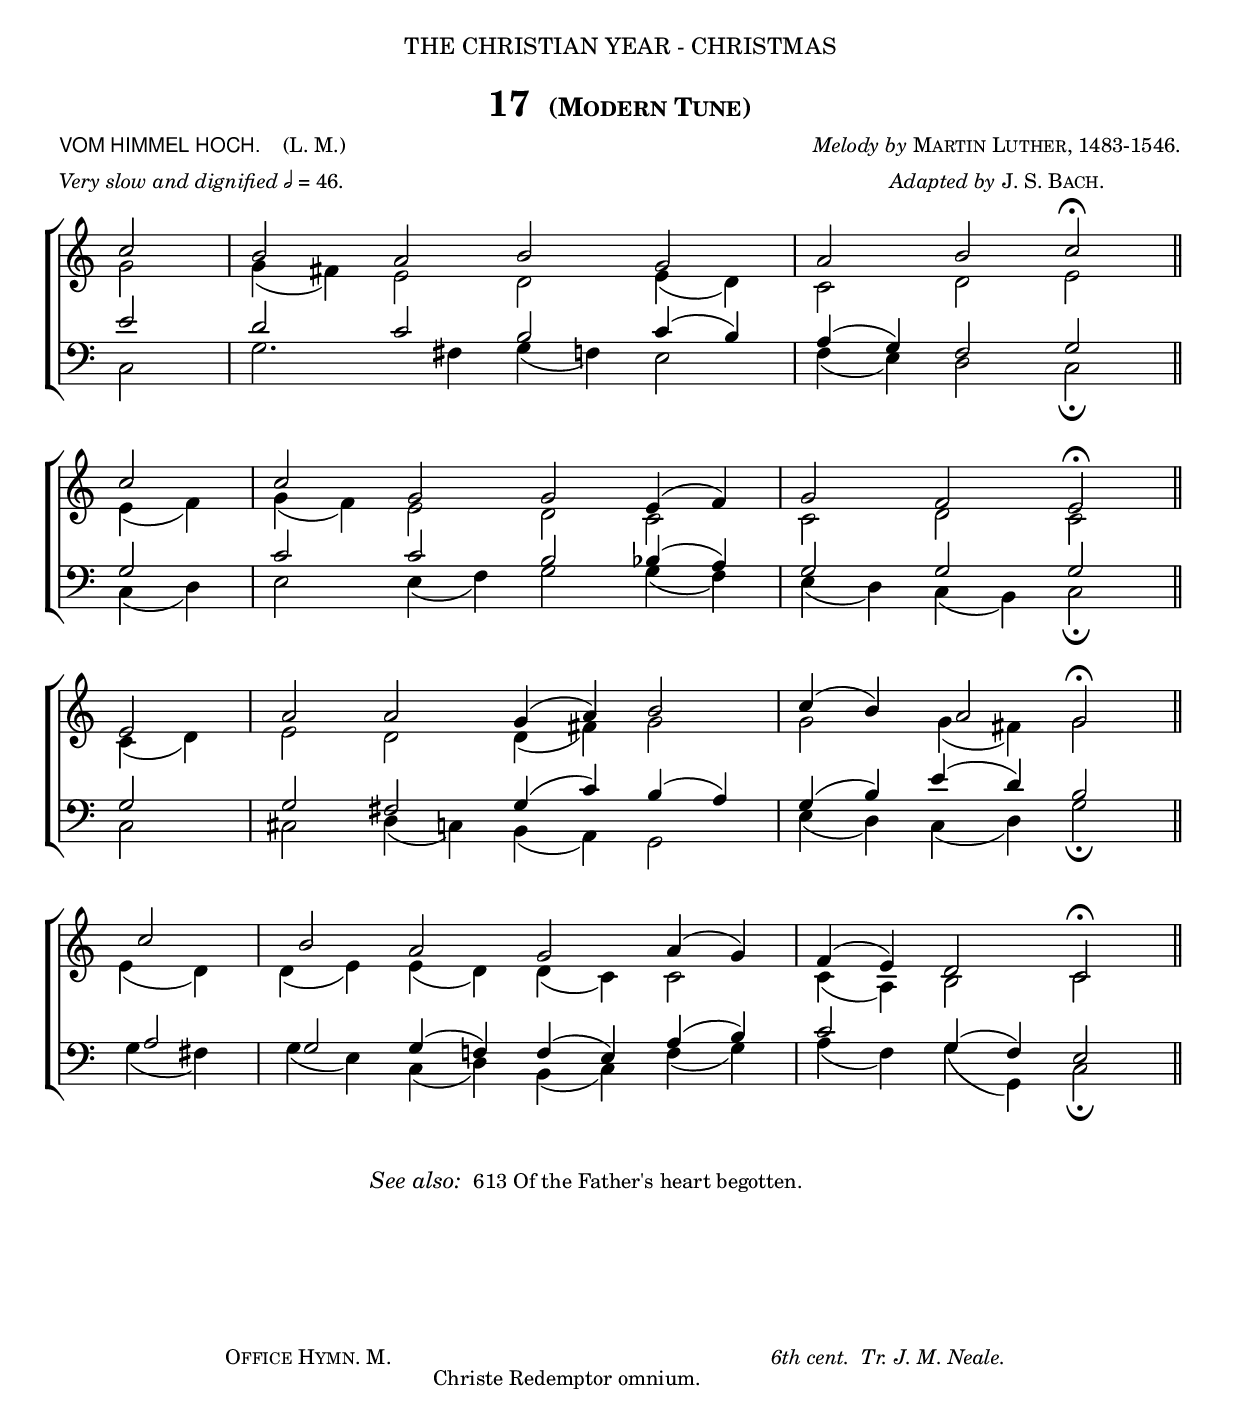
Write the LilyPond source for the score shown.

%%%% 055.png
%%% Hymn 17Mod Vom Himmel Hoch
%%% Version 4

\version "2.10.19"

\header {
  dedication = \markup { \center-align { "THE CHRISTIAN YEAR - CHRISTMAS"
		\hspace #0.1 }}	
  title = \markup { "17 " \large \smallCaps "(Modern Tune)"}
 
  meter = \markup { \small { \column { \line { \sans "VOM HIMMEL HOCH." \hspace #1 \roman " (L. M.)" } 
                            \line { { \italic "Very slow and dignified" \fontsize #-5 \general-align #Y #DOWN \note #"2" #1 "= 46." } } }} }
 
			    arranger = \markup { \small { \center-align { 
		 \line { \italic "Melody by" \smallCaps "Martin Luther, 1483-1546." }
				 \line { \italic "Adapted by" \smallCaps "J. S. Bach." } }} }
 
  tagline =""
}

%%% SATB voices

global = {
  \time 4/2 
  \key c \major
  \set Staff.midiInstrument = "church organ" 
}

soprano = \relative c' {
  \partial 2 c'2 | b2 a2  b2 g2 | a2 b2  c2^\fermata  \bar "||" \break
  c2 | c2 g2  g2 e4( f4) | g2 f2  e2^\fermata \bar "||" \break
  e2 | a2 a2  g4( a4) b2 | c4( b4) \once \override NoteColumn #'force-hshift = #1.8 a2 
      g2^\fermata \bar "||" \break
  \once \override NoteColumn #'force-hshift = #1.4 c2 | 
      \once \override NoteColumn #'force-hshift = #1.4 b2 
      a2  g2 a4( g4) | f4( e4) d2  c2^\fermata \bar "||" 
}

alto = \relative c' {
  \partial 2 g'2 | g4( fis4) e2  d2 e4( d4) | c2 d2  e2 \bar "||"
  e4( f4) | g4( f4) e2  d2 c2 | c2 d2 c2 \bar "||"
  c4( d4) | e2 d2  d4( fis4) g2 | g2 g4( fis4)  g2 \bar "||"
  e4( d4) | d4( e4) e4( d4)  d4( c4) c2 | c4( a4) b2  c2 \bar "||"
}

tenor = \relative c { \clef bass
  \partial 2 e'2 | d2 c2  b2 c4( b4) | a4( g4) f2 g2 \bar "||"
  g2 | c2 c2  b2 bes4( a4) | g2 g2  g2 \bar "||"
  g2 | g2 fis2  g4( c4) b4( a4) | g4( b4) e4( d4)  b2 \bar "||"
  \once \override NoteColumn #'force-hshift = #1.8 a2 | 
      \once \override NoteColumn #'force-hshift = #1.8 g2 
      g4( f!4) f4( e4) a4( b4) | c2 g4( f4)  e2 \bar "||"
}

bass = \relative c { \clef bass
  \partial 2 c2 | g'2. fis4 g4( f4) e2 | f4( e4) d2 c2_\fermata \bar "||"
  c4( d4) | e2 e4( f4)  g2 g4( f4) | e4( d4) c4( b4)  c2_\fermata \bar "||"
  c2 | cis2 d4( c4)  b4( a4) g2 | e'4( d4) c4( d4)  g2_\fermata \bar "||"
  g4( fis4) | g4( e4) c4( d4)  b4( c4) f4( g4) | a4( f4) g4( g,4)  c2_\fermata \bar "||"
}

#(ly:set-option 'point-and-click #f)

\paper {
 #(set-paper-size "a4")
%% annotate-spacing = ##t
 print-page-number = ##f
 ragged-last-bottom = ##t
 ragged-bottom = ##t
}

\book{

\score{
\new ChoirStaff	
 <<

	\context Staff = upper 
	      << 
	\context Voice = sopranos { \voiceOne \global \soprano }
	\context Voice = altos {\voiceTwo \global \alto }
	      >>
 
	\context Staff = lower 
	       <<
	\context Voice = tenors { \voiceOne \global \tenor }
	\context Voice = basses { \voiceTwo \global \bass }
		>> 
			 

 >>
\layout {
	indent=0
%%		\context { \Score timing = ##f }
	\context { \Score \remove "Bar_number_engraver" }
	\context { \Staff \remove "Time_signature_engraver" }
	\context { \Score \remove "Mark_engraver" }
        \context { \Staff \consists "Mark_engraver" }
	}
	
\midi { 
 \context {
 \Score 
 tempoWholesPerMinute = #(ly:make-moment 46 2)
 }
 }
	
} %%score bracket


%%% Hymn note

\markup { \hspace #30 \italic "See also: " \small "613 Of the Father's heart begotten." }


%%fake score block to occupy space and force a pagebreak.  Can't think of a better way of doing this.
\score{
	{s4 }
\header { breakbefore = ##f piece = ##f opus = ##f tagline = ##f }
\layout{	
	\context { \Staff
		\remove Time_signature_engraver
		\remove Key_engraver
		\remove Clef_engraver
		\remove Staff_symbol_engraver
}}}


%%% Lyric titles

\markup { \small { \hspace #16 \smallCaps "Office Hymn. M." \hspace #36   \italic "6th cent.  Tr. J. M. Neale." } } 

\markup { \hspace #36 \small "Christe Redemptor omnium."  }


%%% Lyrics

\markup { \hspace #30   %%% add space as necc. to center the column
	       \column { %%% super column for entire block of lyrics
		       \column { %%% verse 1 column
	                  \line { \hspace #2.2 \column { \lower #2.4 \fontsize #8 "J" }   %%Drop Cap goes here
				  \hspace #-1    %% adjust this if other letters are too far from Drop Cap
				  \column  { \raise #0.0 "ESU, the Father's only Son,"  "  Whose death for all redemption won;"  } }          
	                  \line {  \hspace #2.5  %%adjust hspace until this line left edge is flush with Drop Cap
				   \lower  #1.56  %%adjust this until the line spacing looks right
				   \column {   
                                            "Before the worlds, of God most high"
					    "Begotten all ineffably:"
			  		}}
			       
			           } %% finish verse 1
	                \hspace #1
           		\line { "2  "
			   \column {	     
				   "The Father's light and splendour thou,"
				   "Their endless hope to thee that bow;"
				   "Accept the prayers and praise to-day"
				   "That through the world thy servants pay."
			}}
		       \hspace #1 
           		\line { "3  "
			  \column {	     
				  "Salvation's author, call to mind"
				  "How, taking form of humankind,"
				  "Born of a Virgin undefiled,"
				  "Thou in man's flesh becam'st a child."
			}}
			\hspace #1 
           		\line { "4  "
			  \column {	     
				  "Thus testifies the present day,"
				  "Through every year in long array,"
				  "That thou, salvation's source alone,"
				  "Proceededst from the Father's throne."
			}}
			\hspace #1 
           		\line { "5  "
			  \column {	     
				  "Whence sky, and stars, and sea's abyss,"
				  "And earth, and all that therein is,"
				  "Shall still, with laud and carol meet,"
				  "The Author of thine advent greet."
			}}
			\hspace #1 
           		\line { "6  "
			  \column {	     
				  "And we who, by thy precious blood"
				  "From sin redeemed, are marked for God,"
				  "On this the day that saw thy birth,"
				  "Sing the new song of ransomed earth:"
			}}
	   	       \hspace #1 
           		\line { "7. "
			  \column {	     
				  "For that thine advent glory be,"
				  "O Jesu, virgin-born, to thee;"
				  "With Father, and with Holy Ghost,"
				  "From men and from the heavenly host.     Amen."
			}}
	       }	   
	  			   
} %%% end lyrics markup


%%% Amen score block

\score{
 \new ChoirStaff
 <<
 \context Staff = upper \with { fontSize = #-3 \override StaffSymbol #'staff-space = #(magstep -2)} 
	 << 
	\context Voice = "sopranos" { \relative c' { \global
	 \voiceOne f1 e1 \bar "||" }}
	\context Voice = "altos" { \relative c' { \global
	 \voiceTwo c1 c1 \bar "||" }}
	 >>
			 
	\context Lyrics \lyricsto "altos" { \override LyricText #'font-size = #-1 A -- men. }
	
	\context Staff = lower \with { fontSize = #-3 \override StaffSymbol #'staff-space = #(magstep -2)} 
	 <<
	\context Voice = "tenors" { \relative c { \global \clef bass
	 \voiceThree a'1 g1 \bar "||" }}
	\context Voice = "basses" { \relative c { \global \clef bass 
	 \voiceFour f,1 c'1 \bar "||" }}
			 >> 
 >>			 
\header { breakbefore = ##f piece = ##f opus = ##f tagline = ##f }
\layout { 
	\context { \Score timing = ##f } 
	ragged-right = ##t
	indent = 15\cm
	\context { \Staff \remove Time_signature_engraver }

 }

\midi { \context { \Score tempoWholesPerMinute = #(ly:make-moment 46 2) }} %%Amen midi 
 
} %%% end Amen block 

} %%% book bracket

